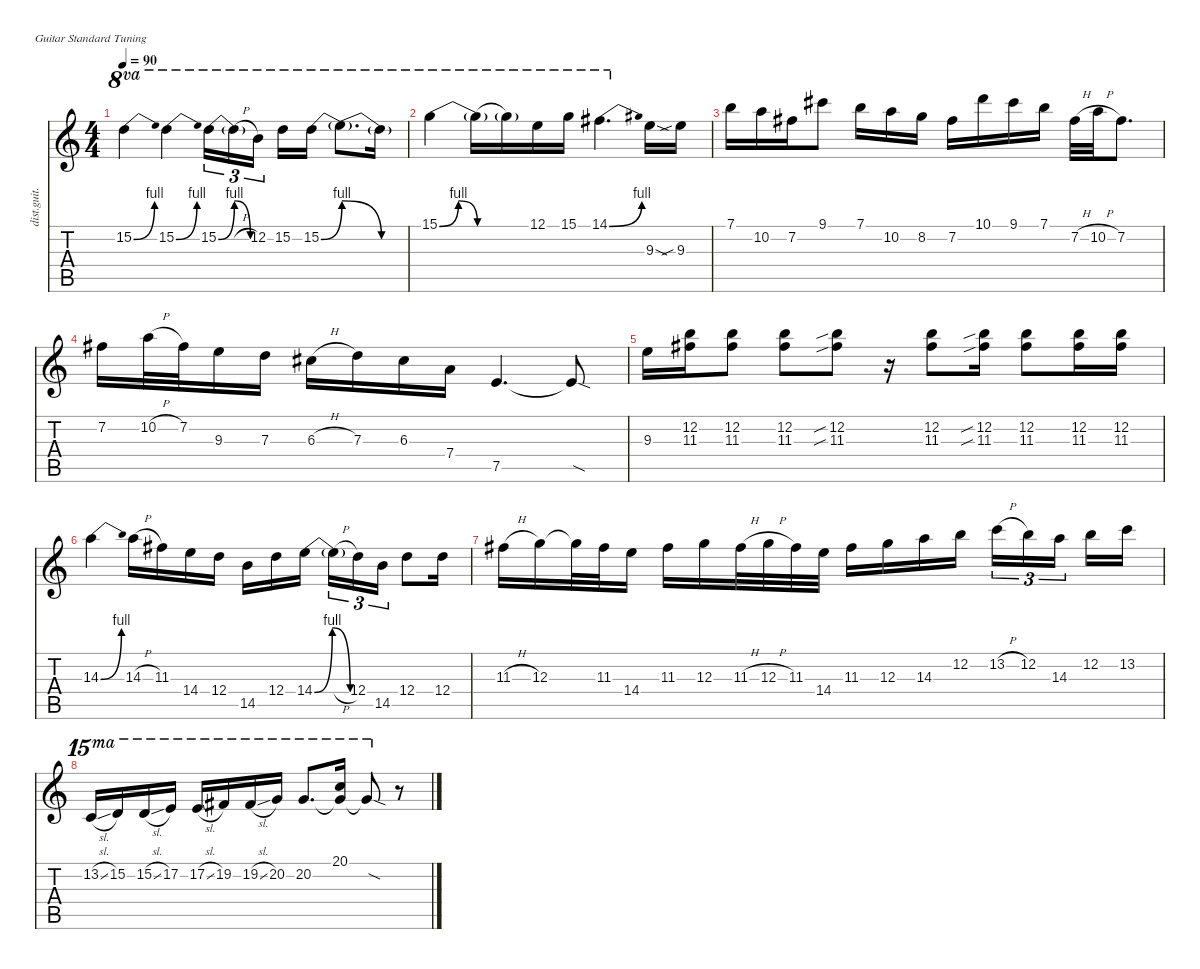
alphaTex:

\defaultSystemsLayout 4
\hideDynamics
\bracketExtendMode nobrackets
\otherSystemsTrackNameOrientation horizontal
\track ("Kirk Hammett" "dist.guit.") {defaultSystemsLayout 4 instrument distortionguitar}
\staff {score tabs}
\tuning (E4 B3 G3 D3 A2 E2)
\ts (4 4)
\tempo 90
\clef g2
\ks aminor
15.2{be (bend 0 0 15 4)}.4{ot 8va dy f beam Down} 15.2{be (bend 0 0 15 4)}.4{ot 8va beam Down} 15.2{be (bendrelease 0 0 30 4 30 4 60 0)}.16{tu (3 2) ot 8va beam Down} 15.2{h t}.16{tu (3 2) ot 8va beam Down} 12.2.16{tu (3 2) ot 8va beam Down} 15.2.16{ot 8va beam Down} 15.2{be (bend 0 0 60 4)}.16{ot 8va beam Down} 15.2{be (release 0 4 60 0) t}.8{d ot 8va beam Down} 15.2{be (hold 0 0 60 0) t}.16{ot 8va beam Down} |
15.1{be (bendrelease 0 0 30 4 30 4 60 0)}.4{ot 8va beam Down} 15.1{be (hold 0 0 60 0) t}.16{ot 8va beam Down} 15.1{be (hold 0 0 60 0) t}.16{ot 8va beam Down} 12.1.16{ot 8va beam Down} 15.1.16{ot 8va beam Down} 14.1{be (bend 0 0 15 4) acc #}.4{d ot 8va beam Down} 9.3{sod}.16{beam Down} 9.3{sib}.16{beam Down} |
7.1.16{beam Down} 10.2.16{beam Down} 7.2{acc #}.16{beam Down} 9.1{acc #}.8{beam Down} 7.1.16{beam Down} 10.2.16{beam Down} 8.2.16{beam Down} 7.2{acc #}.16{beam Down} 10.1.16{beam Down} 9.1{acc #}.16{beam Down} 7.1.16{beam Down} 7.2{h acc #}.32{beam Down} 10.2{h}.32{beam Down} 7.2{acc #}.8{d beam Down} |
7.2{acc #}.16{beam Down} 10.2{h}.32{beam Down} 7.2{acc #}.32{beam Down} 9.3.16{beam Down} 7.3.16{beam Down} 6.3{h acc #}.16{beam Down} 7.3.16{beam Down} 6.3{acc #}.16{beam Down} 7.4.16{beam Down} 7.5.4{d beam Up} 7.5{sod t}.8{beam Up} |
9.3.16{beam Down} (12.2 11.3{acc #}).16{beam Down} (12.2 11.3{acc #}).8{beam Down} (12.2 11.3{acc #}).8{beam Down} (12.2{sib} 11.3{sib acc #}).8{beam Down} r.16{beam Down} (12.2 11.3{acc #}).8{beam Down} (12.2{sib} 11.3{sib acc #}).16{beam Down} (12.2 11.3{acc #}).8{beam Down} (12.2 11.3{acc #}).16{beam Down} (12.2 11.3{acc #}).16{beam Down} |
14.3{be (bend 0 0 15 4)}.4{beam Down} 14.3{h}.16{beam Down} 11.3{acc #}.16{beam Down} 14.4.16{beam Down} 12.4.16{beam Down} 14.5.16{beam Down} 12.4.16{beam Down} 14.4{be (bendrelease 0 0 30 4 30 4 60 0)}.16{beam Down} 14.4{h t}.16{tu (3 2) beam Down} 12.4.16{tu (3 2) beam Down} 14.5.16{tu (3 2) beam Down} 12.4.8{beam Down} 12.4.16{beam Down} |
11.3{h acc #}.16{beam Down} 12.3.16{beam Down} 12.3{t}.32{beam Down} 11.3{acc #}.32{beam Down} 14.4.16{beam Down} 11.3{acc #}.16{beam Down} 12.3.16{beam Down} 11.3{h acc #}.32{beam Down} 12.3{h}.32{beam Down} 11.3{acc #}.32{beam Down} 14.4.32{beam Down} 11.3{acc #}.16{beam Down} 12.3.16{beam Down} 14.3.16{beam Down} 12.2.16{beam Down} 13.2{h}.16{tu (3 2) beam Down} 12.2.16{tu (3 2) beam Down} 14.3.16{tu (3 2) beam Down} 12.2.16{beam Down} 13.2.16{beam Down} |
13.2{sl}.16{ot 15ma beam Up} 15.2.16{ot 15ma beam Up} 15.2{sl}.16{ot 15ma beam Up} 17.2.16{ot 15ma beam Up} 17.2{sl}.16{ot 15ma beam Up} 19.2{acc #}.16{ot 15ma beam Up} 19.2{sl acc #}.16{ot 15ma beam Up} 20.2.16{ot 15ma beam Up} 20.2.8{d ot 15ma beam Up} (20.1 20.2{t}).16{ot 15ma beam Up} 20.2{sod t}.8{ot 15ma beam Up} r.8{beam Up}
